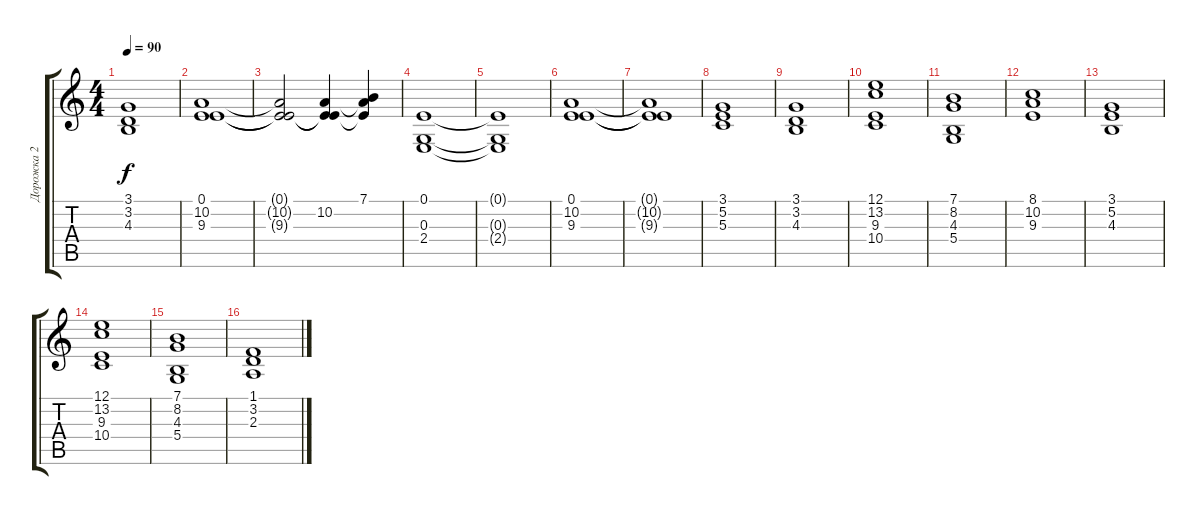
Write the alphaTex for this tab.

\track ("Дорожка 2" "Дорожка 2") {instrument synthstrings1}
\staff {score tabs}
\tuning (E4 B3 G3 D3 A2 E2) {hide}
\ts (4 4)
\tempo 90
\clef g2
\ks c
(3.1 3.2 4.3).1{dy f} |
(0.1 10.2 9.3).1 |
(0.1{t} 10.2{t} 9.3{t}).2 (0.1{t} 10.2 9.3{t}).4 (7.1 10.2{t} 9.3{t}).4 |
(0.1 0.3 2.4).1 |
(0.1{t} 0.3{t} 2.4{t}).1 |
(0.1 10.2 9.3).1 |
(0.1{t} 10.2{t} 9.3{t}).1 |
(3.1 5.2 5.3).1 |
(3.1 3.2 4.3).1 |
(12.1 13.2 9.3 10.4).1 |
(7.1 8.2 4.3 5.4).1 |
(8.1 10.2 9.3).1 |
(3.1 5.2 4.3).1 |
(12.1 13.2 9.3 10.4).1 |
(7.1 8.2 4.3 5.4).1 |
(1.1 3.2 2.3).1
